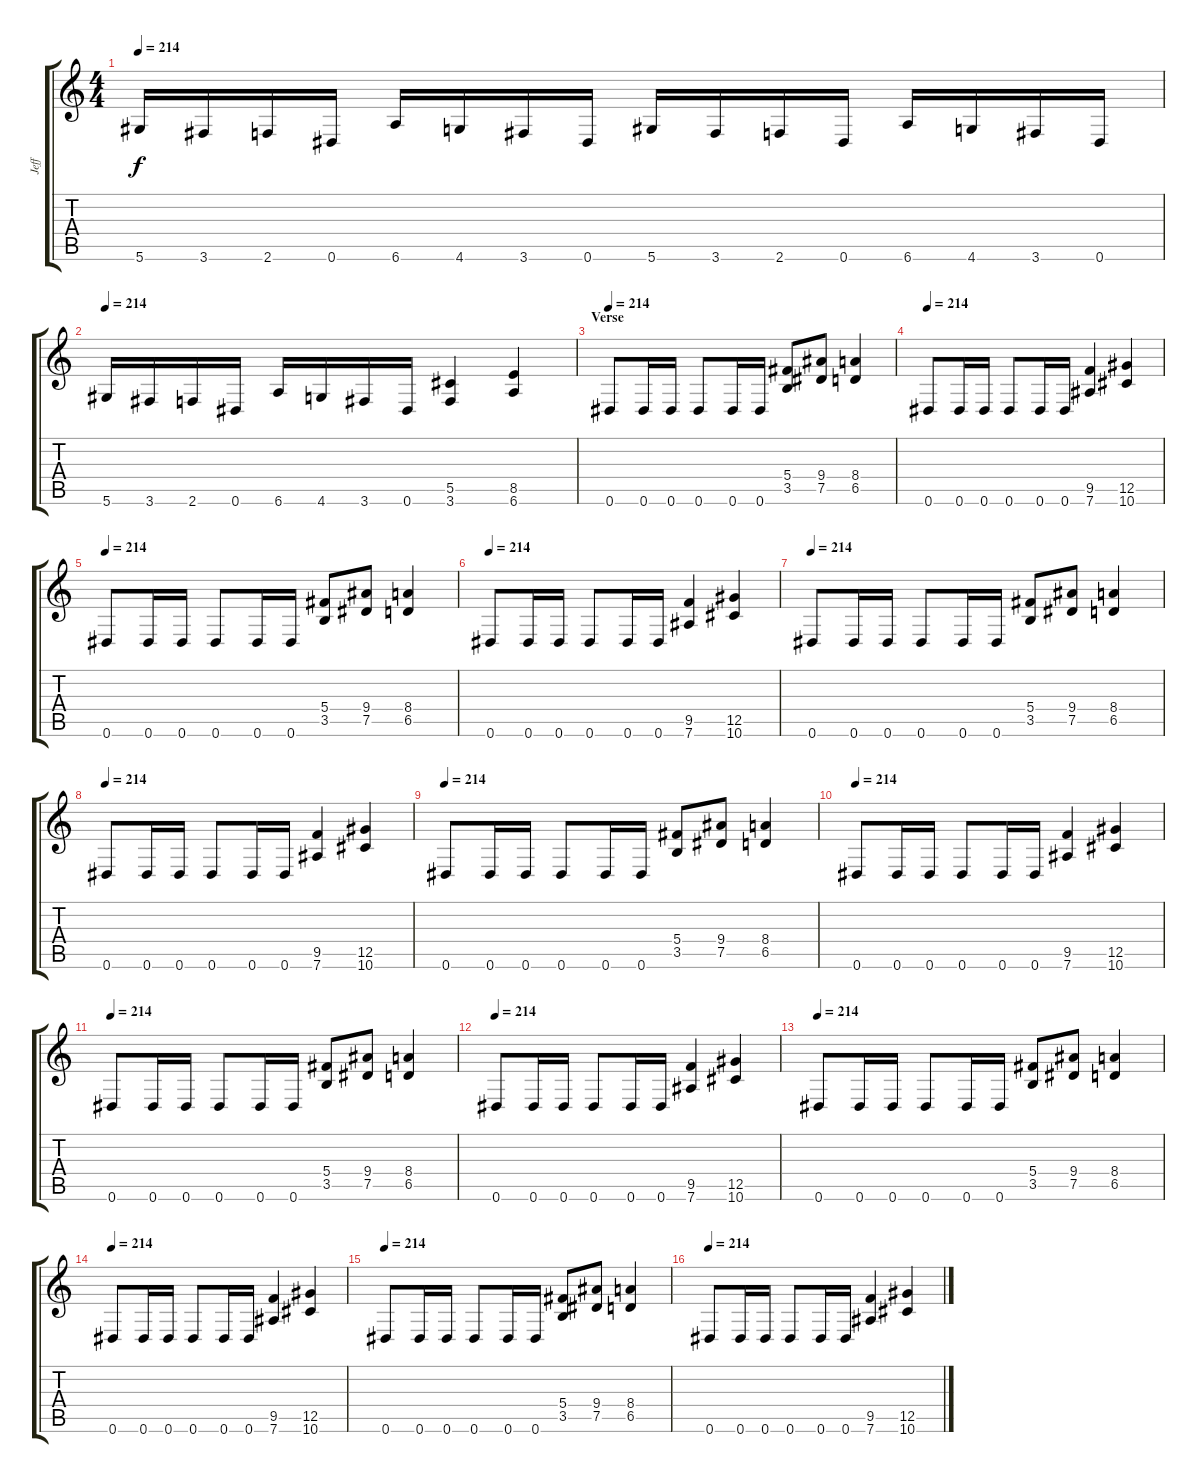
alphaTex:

\track ("Jeff" "Jeff") {instrument distortionguitar}
\staff {score tabs}
\tuning (Eb4 Bb3 Gb3 Db3 Ab2 Eb2) {hide}
\ts (4 4)
\tempo 214
\clef g2
\ks c
5.6.16{dy f} 3.6.16 2.6.16 0.6.16 6.6.16 4.6.16 3.6.16 0.6.16 5.6.16 3.6.16 2.6.16 0.6.16 6.6.16 4.6.16 3.6.16 0.6.16 |
\tempo 214
5.6.16 3.6.16 2.6.16 0.6.16 6.6.16 4.6.16 3.6.16 0.6.16 (5.5 3.6).4 (8.5 6.6).4 |
\section ("" "Verse")
\tempo 214
0.6.8 0.6.16 0.6.16 0.6.8 0.6.16 0.6.16 (5.4 3.5).8 (9.4 7.5).8 (8.4 6.5).4 |
\tempo 214
0.6.8 0.6.16 0.6.16 0.6.8 0.6.16 0.6.16 (9.5 7.6).4 (12.5 10.6).4 |
\tempo 214
0.6.8 0.6.16 0.6.16 0.6.8 0.6.16 0.6.16 (5.4 3.5).8 (9.4 7.5).8 (8.4 6.5).4 |
\tempo 214
0.6.8 0.6.16 0.6.16 0.6.8 0.6.16 0.6.16 (9.5 7.6).4 (12.5 10.6).4 |
\tempo 214
0.6.8 0.6.16 0.6.16 0.6.8 0.6.16 0.6.16 (5.4 3.5).8 (9.4 7.5).8 (8.4 6.5).4 |
\tempo 214
0.6.8 0.6.16 0.6.16 0.6.8 0.6.16 0.6.16 (9.5 7.6).4 (12.5 10.6).4 |
\tempo 214
0.6.8 0.6.16 0.6.16 0.6.8 0.6.16 0.6.16 (5.4 3.5).8 (9.4 7.5).8 (8.4 6.5).4 |
\tempo 214
0.6.8 0.6.16 0.6.16 0.6.8 0.6.16 0.6.16 (9.5 7.6).4 (12.5 10.6).4 |
\tempo 214
0.6.8 0.6.16 0.6.16 0.6.8 0.6.16 0.6.16 (5.4 3.5).8 (9.4 7.5).8 (8.4 6.5).4 |
\tempo 214
0.6.8 0.6.16 0.6.16 0.6.8 0.6.16 0.6.16 (9.5 7.6).4 (12.5 10.6).4 |
\tempo 214
0.6.8 0.6.16 0.6.16 0.6.8 0.6.16 0.6.16 (5.4 3.5).8 (9.4 7.5).8 (8.4 6.5).4 |
\tempo 214
0.6.8 0.6.16 0.6.16 0.6.8 0.6.16 0.6.16 (9.5 7.6).4 (12.5 10.6).4 |
\tempo 214
0.6.8 0.6.16 0.6.16 0.6.8 0.6.16 0.6.16 (5.4 3.5).8 (9.4 7.5).8 (8.4 6.5).4 |
\tempo 214
0.6.8 0.6.16 0.6.16 0.6.8 0.6.16 0.6.16 (9.5 7.6).4 (12.5 10.6).4
